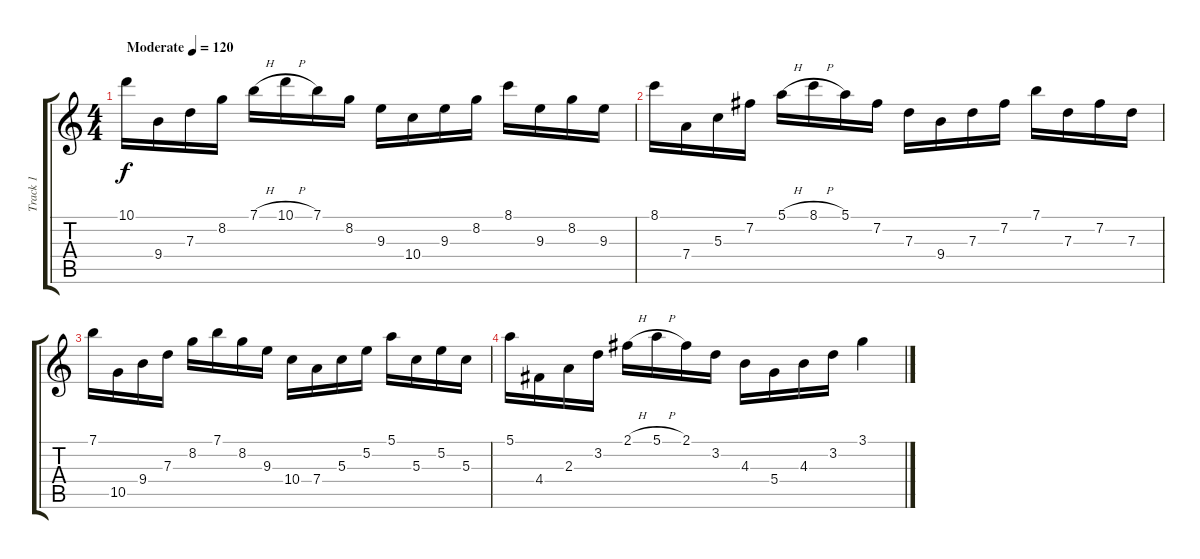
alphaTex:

\track ("Track 1" "Track 1") {instrument acousticguitarsteel}
\staff {score tabs}
\tuning (E4 B3 G3 D3 A2 E2) {hide}
\ts (4 4)
\tempo (120 "Moderate")
\clef g2
\ks c
10.1.16{dy f instrument acousticguitarsteel} 9.4.16 7.3.16 8.2.16 7.1{h}.16 10.1{h}.16 7.1.16 8.2.16 9.3.16 10.4.16 9.3.16 8.2.16 8.1.16 9.3.16 8.2.16 9.3.16 |
8.1.16 7.4.16 5.3.16 7.2.16 5.1{h}.16 8.1{h}.16 5.1.16 7.2.16 7.3.16 9.4.16 7.3.16 7.2.16 7.1.16 7.3.16 7.2.16 7.3.16 |
7.1.16 10.5.16 9.4.16 7.3.16 8.2.16 7.1.16 8.2.16 9.3.16 10.4.16 7.4.16 5.3.16 5.2.16 5.1.16 5.3.16 5.2.16 5.3.16 |
5.1.16 4.4.16 2.3.16 3.2.16 2.1{h}.16 5.1{h}.16 2.1.16 3.2.16 4.3.16 5.4.16 4.3.16 3.2.16 3.1.4
